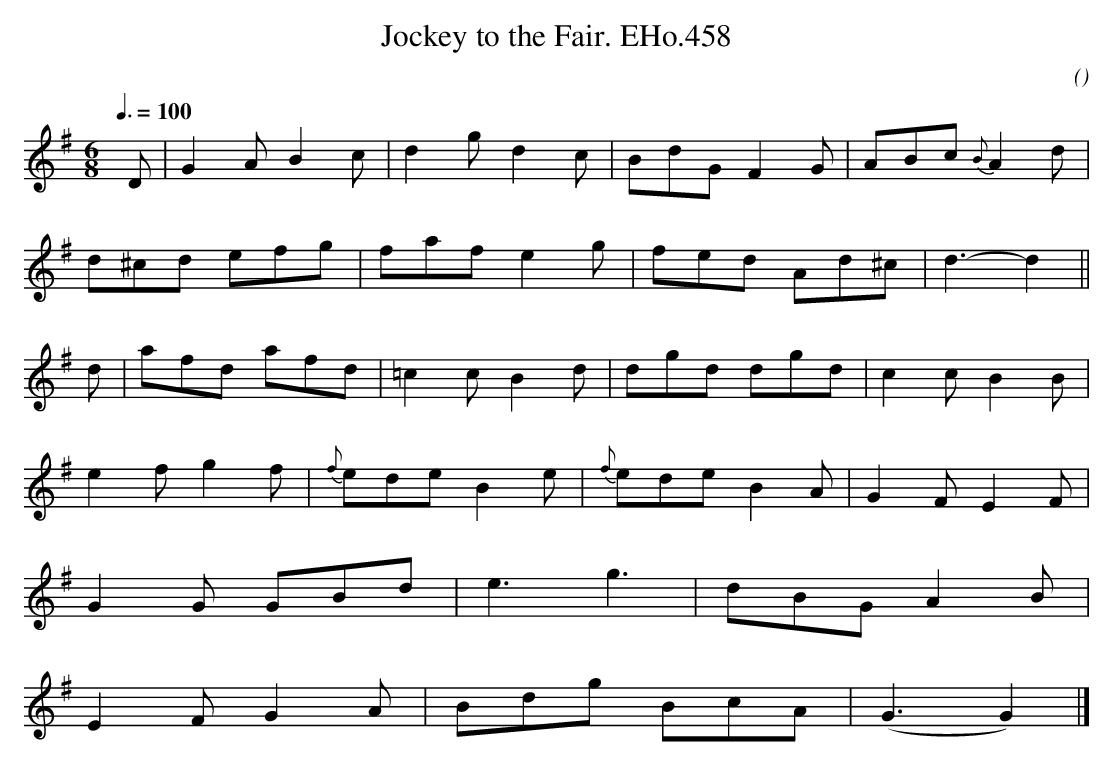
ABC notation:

X:1
T:Jockey to the Fair. EHo.458
M:6/8
L:1/8
Q:3/8=100
C:
O:
K:G
yD | G2A B2c | d2g d2c | BdG F2G | ABc {B}A2d |
d^cd efg | faf e2g | fed Ad^c | d3-d2 ||
d | afd afd | =c2c B2d | dgd dgd | c2c B2B |
e2f g2f | {f}ede B2e | {f}ede B2A | G2F E2F |
G2G GBd | e3g3 | dBG A2B |
E2F G2A | Bdg BcA | (G3G2) |]
